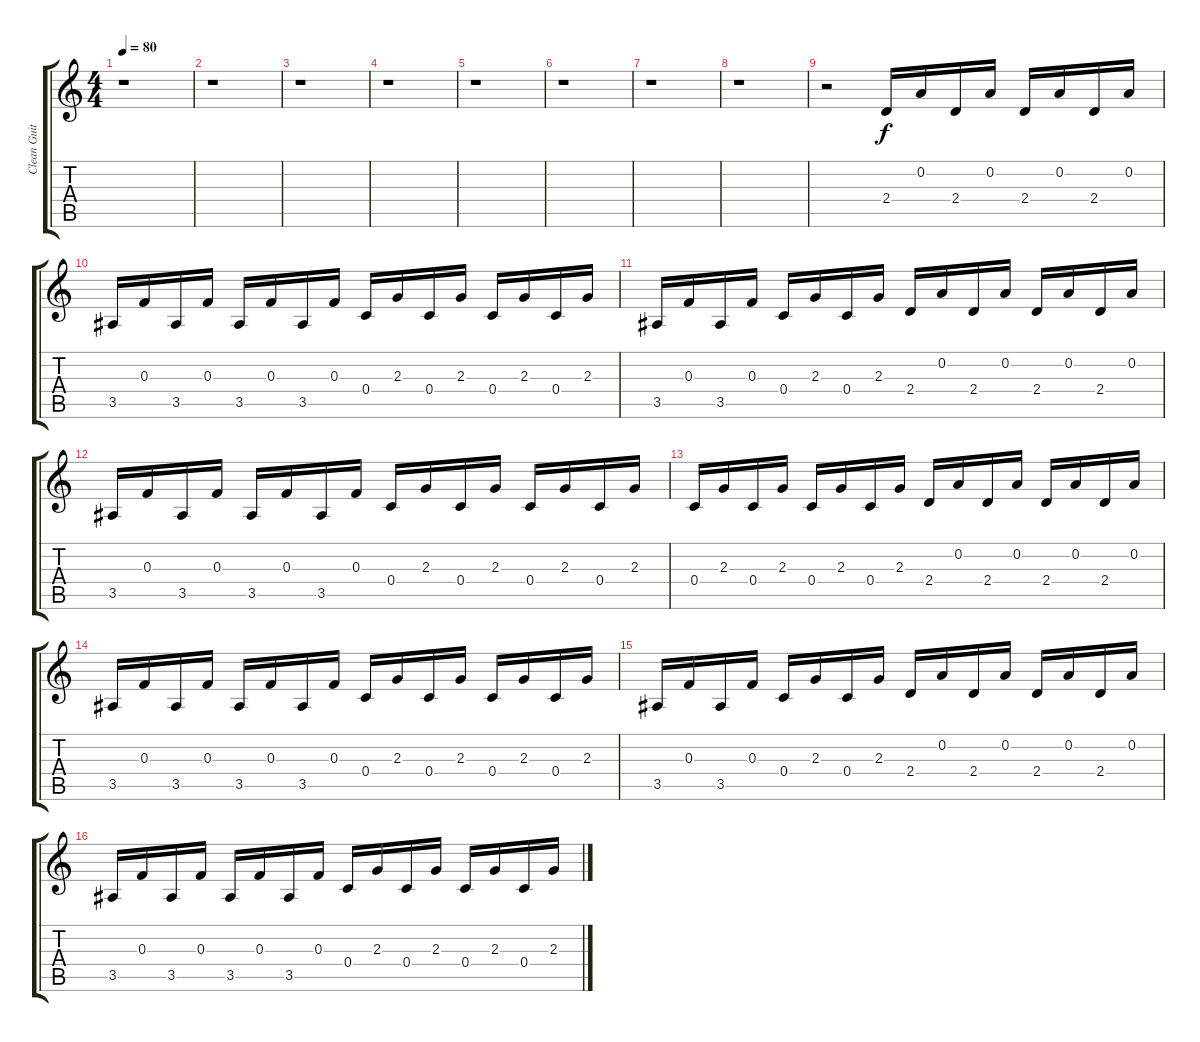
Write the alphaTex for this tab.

\track ("Clean Guitar 2" "Clean Guit") {instrument acousticguitarsteel}
\staff {score tabs}
\tuning (D4 A3 F3 C3 G2 D2) {hide}
\ts (4 4)
\tempo 80
\clef g2
\ks c
r.1{dy f instrument acousticguitarsteel} |
r.1 |
r.1 |
r.1 |
r.1 |
r.1 |
r.1 |
r.1 |
r.2 2.4.16 0.2.16 2.4.16 0.2.16 2.4.16 0.2.16 2.4.16 0.2.16 |
3.5.16 0.3.16 3.5.16 0.3.16 3.5.16 0.3.16 3.5.16 0.3.16 0.4.16 2.3.16 0.4.16 2.3.16 0.4.16 2.3.16 0.4.16 2.3.16 |
3.5.16 0.3.16 3.5.16 0.3.16 0.4.16 2.3.16 0.4.16 2.3.16 2.4.16 0.2.16 2.4.16 0.2.16 2.4.16 0.2.16 2.4.16 0.2.16 |
3.5.16 0.3.16 3.5.16 0.3.16 3.5.16 0.3.16 3.5.16 0.3.16 0.4.16 2.3.16 0.4.16 2.3.16 0.4.16 2.3.16 0.4.16 2.3.16 |
0.4.16 2.3.16 0.4.16 2.3.16 0.4.16 2.3.16 0.4.16 2.3.16 2.4.16 0.2.16 2.4.16 0.2.16 2.4.16 0.2.16 2.4.16 0.2.16 |
3.5.16 0.3.16 3.5.16 0.3.16 3.5.16 0.3.16 3.5.16 0.3.16 0.4.16 2.3.16 0.4.16 2.3.16 0.4.16 2.3.16 0.4.16 2.3.16 |
3.5.16 0.3.16 3.5.16 0.3.16 0.4.16 2.3.16 0.4.16 2.3.16 2.4.16 0.2.16 2.4.16 0.2.16 2.4.16 0.2.16 2.4.16 0.2.16 |
3.5.16 0.3.16 3.5.16 0.3.16 3.5.16 0.3.16 3.5.16 0.3.16 0.4.16 2.3.16 0.4.16 2.3.16 0.4.16 2.3.16 0.4.16 2.3.16
